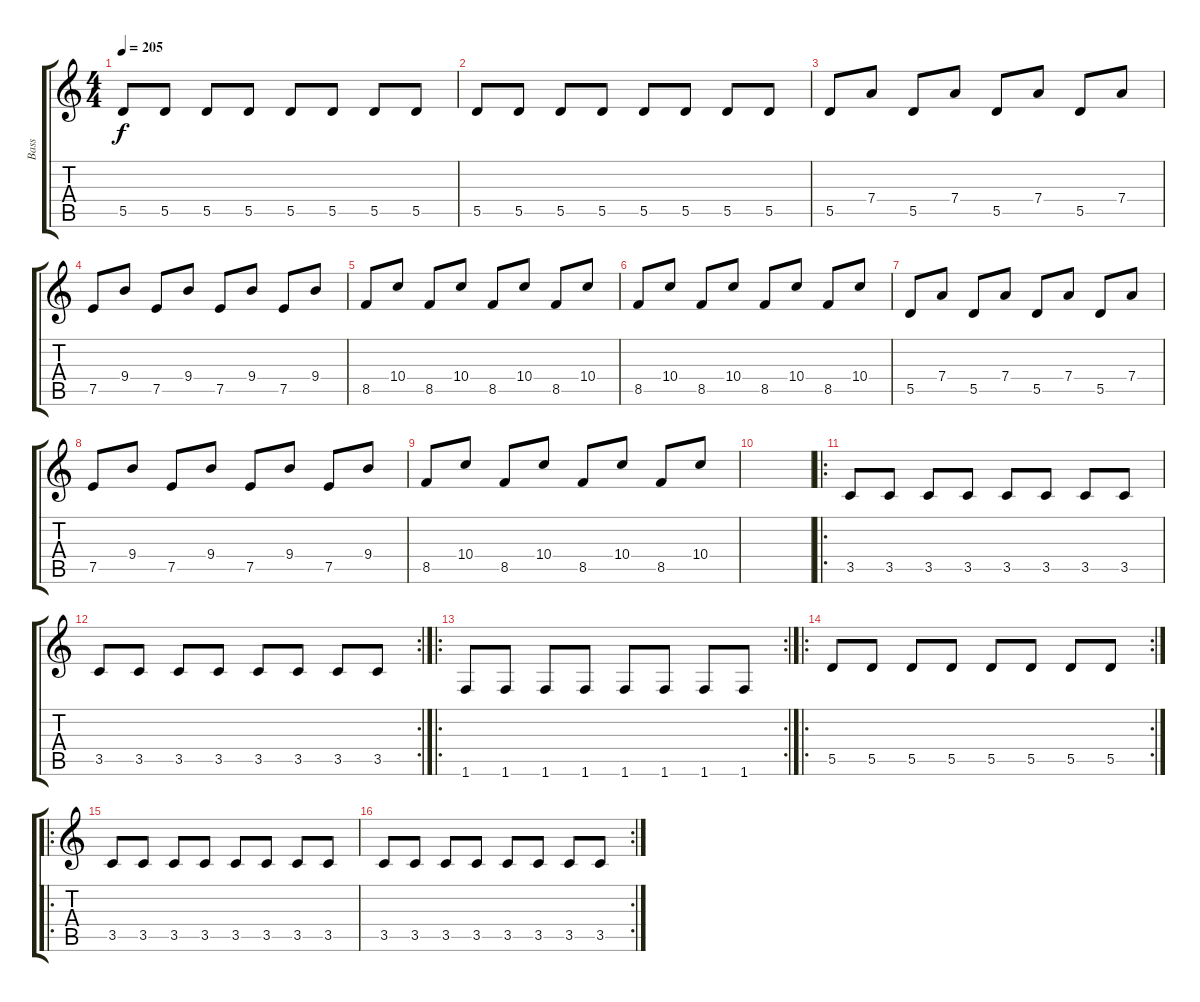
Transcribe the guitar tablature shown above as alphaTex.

\track ("Bass" "Bass") {instrument electricbasspick}
\staff {score tabs}
\tuning (E4 B3 G3 D3 A2 E2) {hide}
\ts (4 4)
\tempo 205
\clef g2
\ks c
5.5.8{dy f} 5.5.8 5.5.8 5.5.8 5.5.8 5.5.8 5.5.8 5.5.8 |
5.5.8 5.5.8 5.5.8 5.5.8 5.5.8 5.5.8 5.5.8 5.5.8 |
5.5.8 7.4.8 5.5.8 7.4.8 5.5.8 7.4.8 5.5.8 7.4.8 |
7.5.8 9.4.8 7.5.8 9.4.8 7.5.8 9.4.8 7.5.8 9.4.8 |
8.5.8 10.4.8 8.5.8 10.4.8 8.5.8 10.4.8 8.5.8 10.4.8 |
8.5.8 10.4.8 8.5.8 10.4.8 8.5.8 10.4.8 8.5.8 10.4.8 |
5.5.8 7.4.8 5.5.8 7.4.8 5.5.8 7.4.8 5.5.8 7.4.8 |
7.5.8 9.4.8 7.5.8 9.4.8 7.5.8 9.4.8 7.5.8 9.4.8 |
8.5.8 10.4.8 8.5.8 10.4.8 8.5.8 10.4.8 8.5.8 10.4.8 |
|
\ro
3.5.8 3.5.8 3.5.8 3.5.8 3.5.8 3.5.8 3.5.8 3.5.8 |
\rc 2
3.5.8 3.5.8 3.5.8 3.5.8 3.5.8 3.5.8 3.5.8 3.5.8 |
\ro
\rc 2
1.6.8 1.6.8 1.6.8 1.6.8 1.6.8 1.6.8 1.6.8 1.6.8 |
\ro
\rc 2
5.5.8 5.5.8 5.5.8 5.5.8 5.5.8 5.5.8 5.5.8 5.5.8 |
\ro
3.5.8 3.5.8 3.5.8 3.5.8 3.5.8 3.5.8 3.5.8 3.5.8 |
\rc 2
3.5.8 3.5.8 3.5.8 3.5.8 3.5.8 3.5.8 3.5.8 3.5.8
